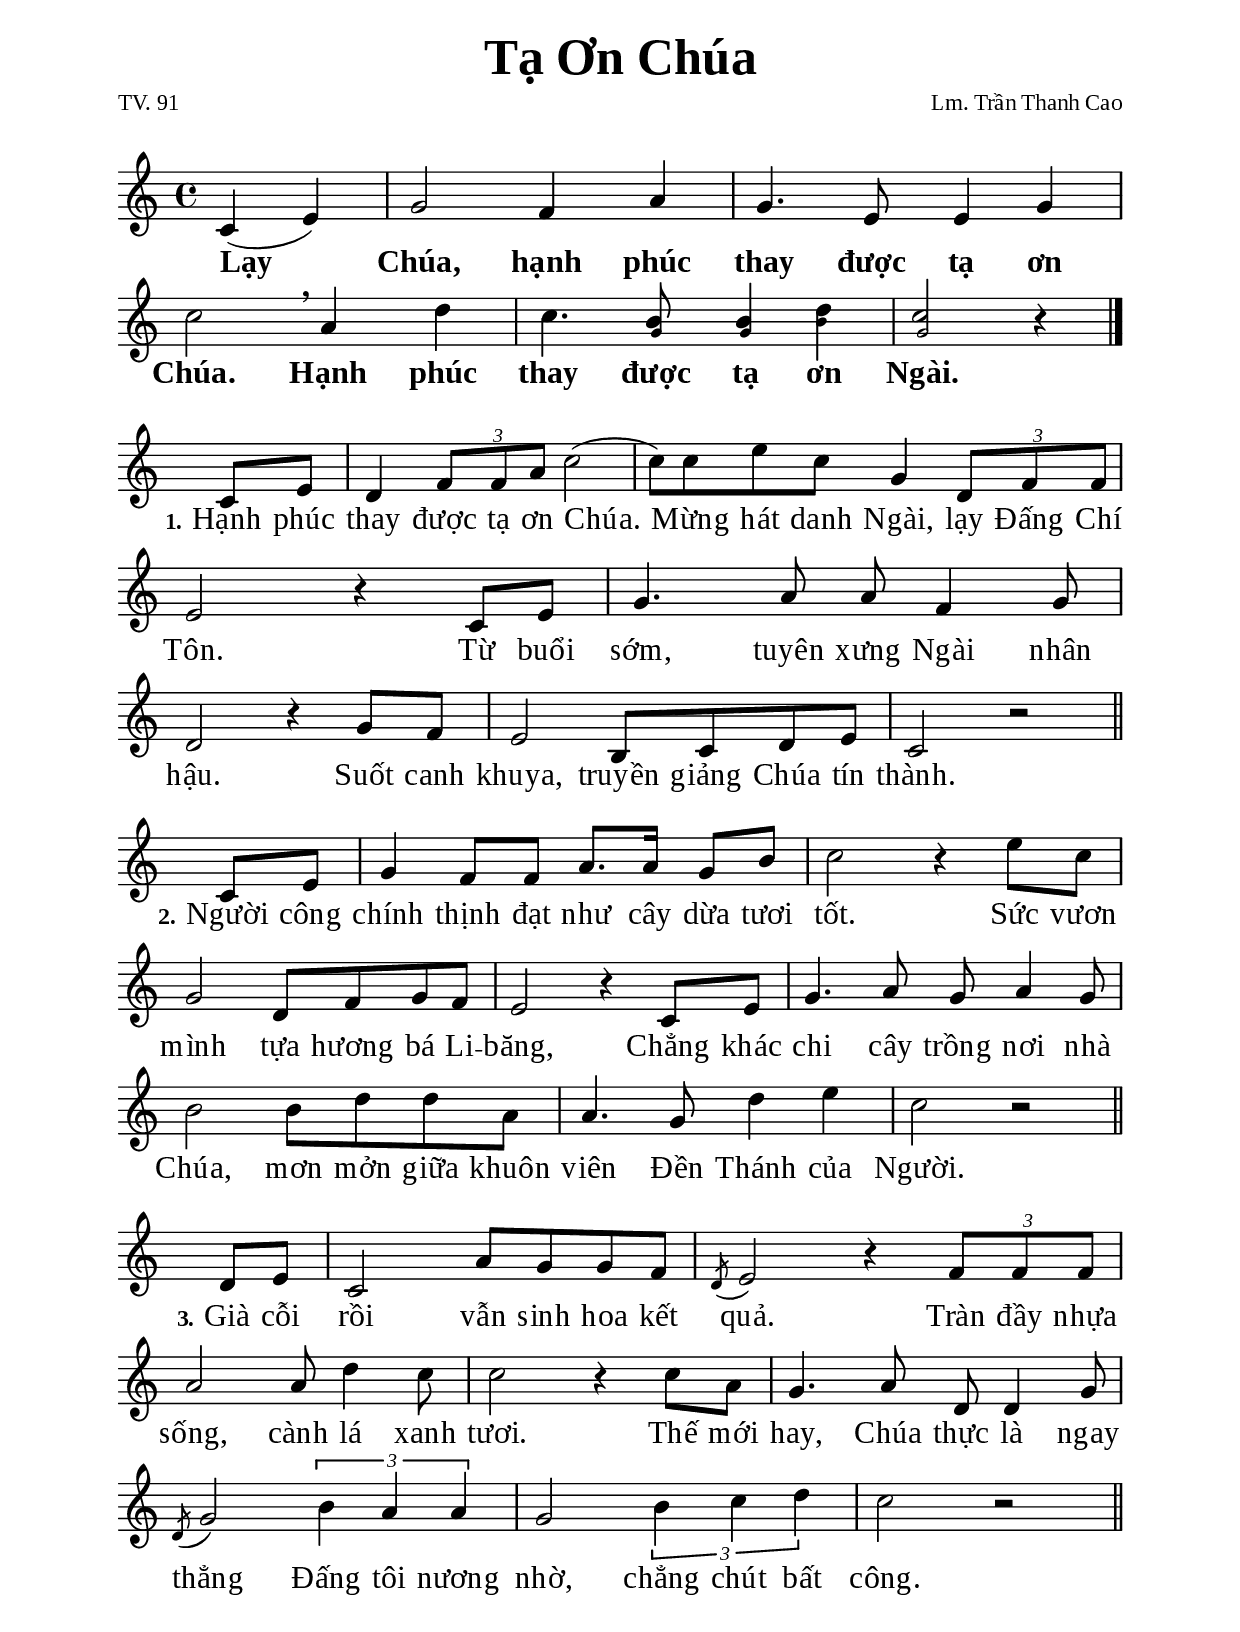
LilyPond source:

% Cài đặt chung
\version "2.20.0"
\include "english.ly"

\header {
  title = \markup { \fontsize #3 "Tạ Ơn Chúa" }
  poet = "TV. 91"
  composer = "Lm. Trần Thanh Cao"
  arranger = " "
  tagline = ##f
}

\paper {
  #(set-paper-size "a4")
  top-margin = 10\mm
  bottom-margin = 10\mm
  left-margin = 20\mm
  right-margin = 20\mm
  indent = #0
  #(define fonts
    (make-pango-font-tree
      "Liberation Serif"
      "Liberation Serif"
      "Liberation Serif"
      (/ 20 20)))
  page-count = #1
}

% Nhạc điệp khúc
nhacDiepKhuc = \relative c' {
  \partial 2 c4 (e) |
  g2 f4 a |
  g4. e8 e4 g |
  c2 \breathe a4 d |
  c4.
  <b \tweak font-size #-2 g>8
  <b \tweak font-size #-2 g>4
  <d \tweak font-size #-2 b> |
  <c \tweak font-size #-2 g>2 r4 \bar "|."
}

% Nhạc phiên khúc
nhacPhienKhucMot = \relative c' {
  \partial 4 c8 e |
  d4 \tuplet 3/2 { f8 f a } c2 ( |
  c8) c e c g4 \tuplet 3/2 { d8 f f } |
  e2 r4 c8 e |
  g4. a8 a f4 g8 |
  d2 r4 g8 f |
  e2 b8 c d e |
  c2 r \bar "||"
}

nhacPhienKhucHai = \relative c' {
  \partial 4 c8 e |
  g4 f8 f a8. a16 g8 b |
  c2 r4 e8 c |
  g2 d8 f g f |
  e2 r4 c8 e |
  g4. a8 g a4 g8 |
  b2 b8 d d a |
  a4. g8 d'4 e |
  c2 r \bar "||"
}

nhacPhienKhucBa = \relative c' {
  \partial 4 d8 e |
  c2 a'8 g g f |
  \acciaccatura d8 e2 r4 \tuplet 3/2 { f8 f f } |
  a2 a8 d4 c8 |
  c2 r4 c8 a |
  g4. a8 d, d4 g8 |
  \acciaccatura d8 g2 \tuplet 3/2 { b4 a a } |
  g2 \tuplet 3/2 { b4 c d } |
  c2 r \bar "||"
}

% Lời điệp khúc
loiDiepKhuc = \lyricmode {
  Lạy Chúa, hạnh phúc thay được tạ ơn Chúa.
  Hạnh phúc thay được tạ ơn Ngài.
}

% Lời phiên khúc
loiPhienKhucMot = \lyricmode {
  \set stanza = #"1."
  Hạnh phúc thay được tạ ơn Chúa.
  Mừng hát danh Ngài, lạy Đấng Chí Tôn.
  Từ buổi sớm, tuyên xưng Ngài nhân hậu.
  Suốt canh khuya, truyền giảng Chúa tín thành.
}

loiPhienKhucHai = \lyricmode {
  \set stanza = #"2."
  Người công chính thịnh đạt như cây dừa tươi tốt.
  Sức vươn mình tựa hương bá Li -- băng,
  Chẳng khác chi cây trồng nơi nhà Chúa,
  mơn mởn giữa khuôn viên Đền Thánh của Người.
}

loiPhienKhucBa = \lyricmode {
  \set stanza = #"3."
  Già cỗi rồi vẫn sinh hoa kết quả.
  Tràn đầy nhựa sống, cành lá xanh tươi.
  Thế mới hay, Chúa thực là ngay thẳng
  Đấng tôi nương nhờ, chẳng chút bất công.
}


% Dàn trang
\score {
  \new ChoirStaff <<
    \new Staff = diepKhuc \with {
        \consists "Merge_rests_engraver"
        \magnifyStaff #(magstep +1)
      }
      <<
      \new Voice = beSop {
        \key c \major \time 4/4 \stemNeutral \nhacDiepKhuc
      }
    >>
    \new Lyrics \lyricsto beSop \loiDiepKhuc
  >>
  \layout {
    \override Lyrics.LyricText.font-series = #'bold
    \override Lyrics.LyricText.font-size = #+3
    \override Lyrics.LyricSpace.minimum-distance = #4.0
    \override Score.BarNumber.break-visibility = ##(#f #f #f)
  }
}

\score {
  \new ChoirStaff <<
    \new Staff = phienKhuc \with {
        \magnifyStaff #(magstep +1)
      }
      <<
      \new Voice = beSop {
        \key c \major \time 4/4 \nhacPhienKhucMot
      }
    >>
    \new Lyrics \lyricsto beSop \loiPhienKhucMot
  >>
  \layout {
    \override Staff.TimeSignature.transparent = ##t
    \override Lyrics.LyricText.font-size = #+3
    \override Lyrics.LyricSpace.minimum-distance = #1.0
    \override Score.BarNumber.break-visibility = ##(#f #f #f)
  }
}

\score {
  \new ChoirStaff <<
    \new Staff = phienKhuc \with {
        \magnifyStaff #(magstep +1)
      }
      <<
      \new Voice = beSop {
        \key c \major \time 4/4 \nhacPhienKhucHai
      }
    >>
    \new Lyrics \lyricsto beSop \loiPhienKhucHai
  >>
  \layout {
    \override Staff.TimeSignature.transparent = ##t
    \override Lyrics.LyricText.font-size = #+3
    \override Lyrics.LyricSpace.minimum-distance = #1.0
    \override Score.BarNumber.break-visibility = ##(#f #f #f)
  }
}

\score {
  \new ChoirStaff <<
    \new Staff = phienKhuc \with {
        \magnifyStaff #(magstep +1)
      }
      <<
      \new Voice = beSop {
        \key c \major \time 4/4 \nhacPhienKhucBa
      }
    >>
    \new Lyrics \lyricsto beSop \loiPhienKhucBa
  >>
  \layout {
    \override Staff.TimeSignature.transparent = ##t
    \override Lyrics.LyricText.font-size = #+3
    \override Lyrics.LyricSpace.minimum-distance = #1.0
    \override Score.BarNumber.break-visibility = ##(#f #f #f)
  }
}
